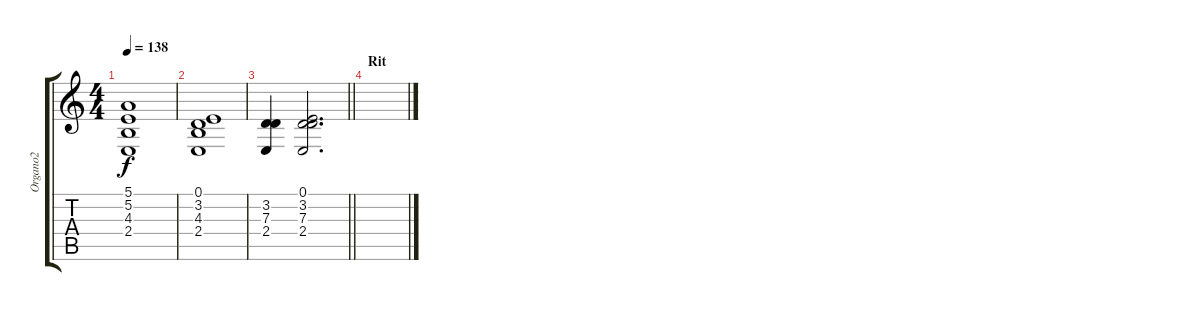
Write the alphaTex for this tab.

\track ("Organo2" "Organo2") {instrument lead8bassandlead}
\staff {score tabs}
\tuning (E4 B3 G3 D3 A2 E2) {hide}
\ts (4 4)
\tempo 138
\clef g2
\ks c
(5.1 5.2 4.3 2.4).1{dy f} |
(0.1 3.2 4.3 2.4).1 |
\barLineRight lightlight
(3.2 7.3 2.4).4 (0.1 3.2 7.3 2.4).2{d} |
\section ("" "Rit")
